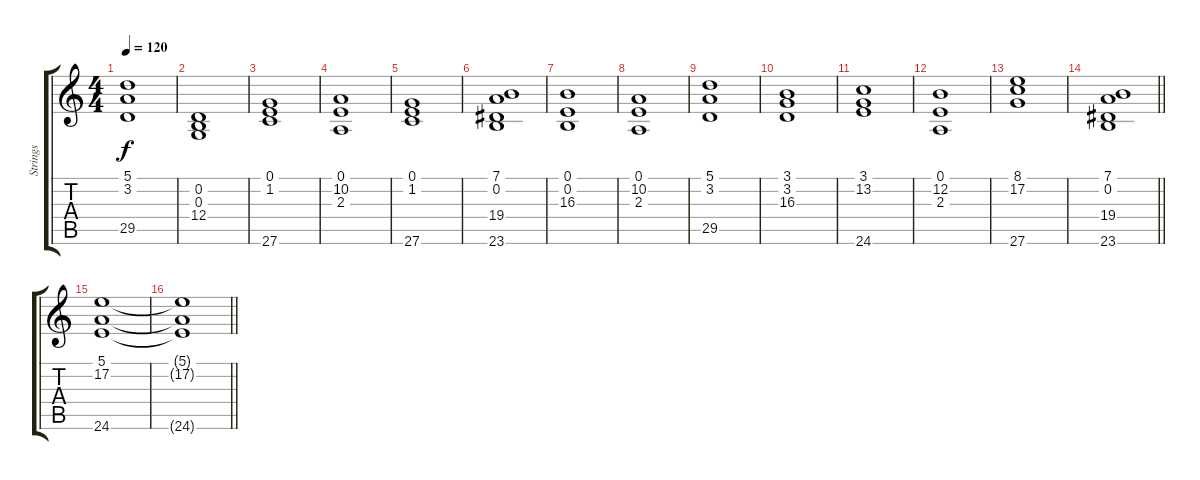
\track ("Strings" "Strings") {instrument tremolostrings}
\staff {score tabs}
\tuning (E4 B3 G3 D3 A2 E2) {hide}
\ts (4 4)
\tempo 120
\clef g2
\ks c
(5.1 3.2 29.5).1{dy f} |
(0.2 0.3 12.4).1 |
(0.1 1.2 27.6).1 |
(0.1 10.2 2.3).1 |
(0.1 1.2 27.6).1 |
(7.1 0.2 19.4 23.6).1 |
(0.1 0.2 16.3).1 |
(0.1 10.2 2.3).1 |
(5.1 3.2 29.5).1 |
(3.1 3.2 16.3).1 |
(3.1 13.2 24.6).1 |
(0.1 12.2 2.3).1 |
(8.1 17.2 27.6).1 |
\barLineRight lightlight
(7.1 0.2 19.4 23.6).1 |
(5.1 17.2 24.6).1 |
\barLineRight lightlight
(5.1{t} 17.2{t} 24.6{t}).1
